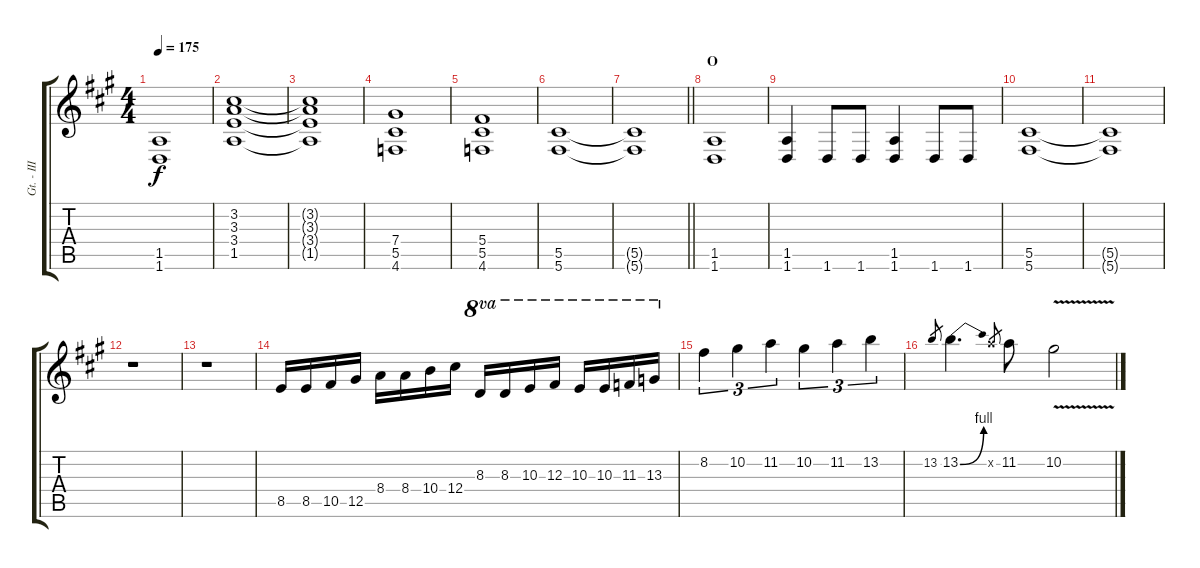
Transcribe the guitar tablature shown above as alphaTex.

\track ("Gt. - III" "Gt. - III") {instrument distortionguitar}
\staff {score tabs}
\tuning (Eb4 Bb3 Gb3 Db3 Ab2 Db2) {hide}
\ts (4 4)
\tempo 175
\clef g2
\ks f#minor
(1.5{t} 1.6{t}).1{dy f} |
(3.2 3.3 3.4 1.5).1 |
(3.2{t} 3.3{t} 3.4{t} 1.5{t}).1 |
(7.4 5.5 4.6).1 |
(5.4 5.5 4.6).1 |
(5.5 5.6).1 |
\barLineRight lightlight
(5.5{t} 5.6{t}).1 |
\section ("" "O")
(1.5 1.6).1 |
(1.5 1.6).4 1.6.8 1.6.8 (1.5 1.6).4 1.6.8 1.6.8 |
(5.5 5.6).1 |
(5.5{t} 5.6{t}).1 |
r.1 |
r.1 |
8.5.16 8.5.16 10.5.16 12.5.16 8.4.16 8.4.16 10.4.16 12.4.16 8.3.16{ot 8va} 8.3.16{ot 8va} 10.3.16{ot 8va} 12.3.16{ot 8va} 10.3.16{ot 8va} 10.3.16{ot 8va} 11.3.16{ot 8va} 13.3.16{ot 8va} |
8.2.4{tu (3 2)} 10.2.4{tu (3 2)} 11.2.4{tu (3 2)} 10.2.4{tu (3 2)} 11.2.4{tu (3 2)} 13.2.4{tu (3 2)} |
13.2.8{gr} 13.2{be (bend 0 0 60 4)}.4{d} 11.2{x}.8{gr} 11.2.8 10.2{v}.2
